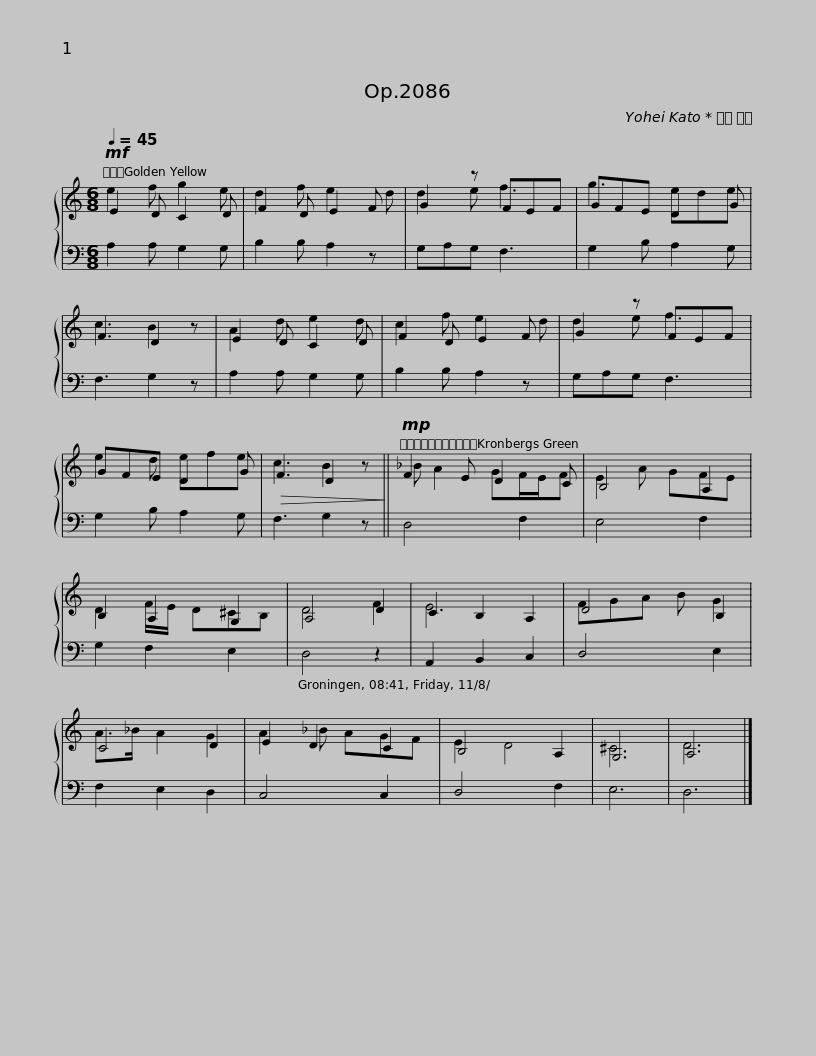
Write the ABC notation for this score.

X:1
%%score { ( 1 2 ) | 3 }
L:1/8
Q:1/4=45
M:6/8
I:linebreak $
K:C
V:1 treble
V:2 treble
V:3 bass
V:1
!mf! E2 D C2 D | F2 D E2 F | G2 z FEF | GFE D2 G | F3 D2 z | %5
 E2 D C2 D | F2 D E2 F |$ G2 z FEF | GFE D2 G |!>(! F3 D2 z!>)! || %10
!mp! F2 E D2 C | B,4 A,2 | B,2 A,2 G,2 |$ A,4 D2 | C2 B,2 A,2 | %15
 D4 B,2 | C4 D2 | E2 D2 C2 | B,4 A,2 | G,6 | %20
 A,6 |] %21
V:2
 e2 f g2 e | d2 f e2 d | d2 e f3 | g3 ede | c3 B2 z | %5
 A2 d e2 d | c2 f e2 d |$ d2 e f3 | e2 d efe | c3 B2 z || %10
 _B A2 GF/E/F | E2 A GFE | D2 F/E/ D^CB, |$ D4 F2 | E6 | %15
 FGA B G2 | A>_B A2 G2 | A2 _B AGF | E2 D4 | ^C6 | %20
 D6 |] %21
V:3
 A,2 A, G,2 G, | B,2 B, A,2 z | G,A,G, F,3 | G,2 B, A,2 G, | F,3 G,2 z | %5
 A,2 A, G,2 G, | B,2 B, A,2 z |$ G,A,G, F,3 | G,2 B, A,2 G, | F,3 G,2 z || %10
 D,4 F,2 | E,4 F,2 | G,2 F,2 E,2 |$ D,4 z2 | A,,2 B,,2 C,2 | %15
 D,4 E,2 | F,2 E,2 D,2 | C,4 C,2 | D,4 F,2 | E,6 | %20
 D,6 |] %21
